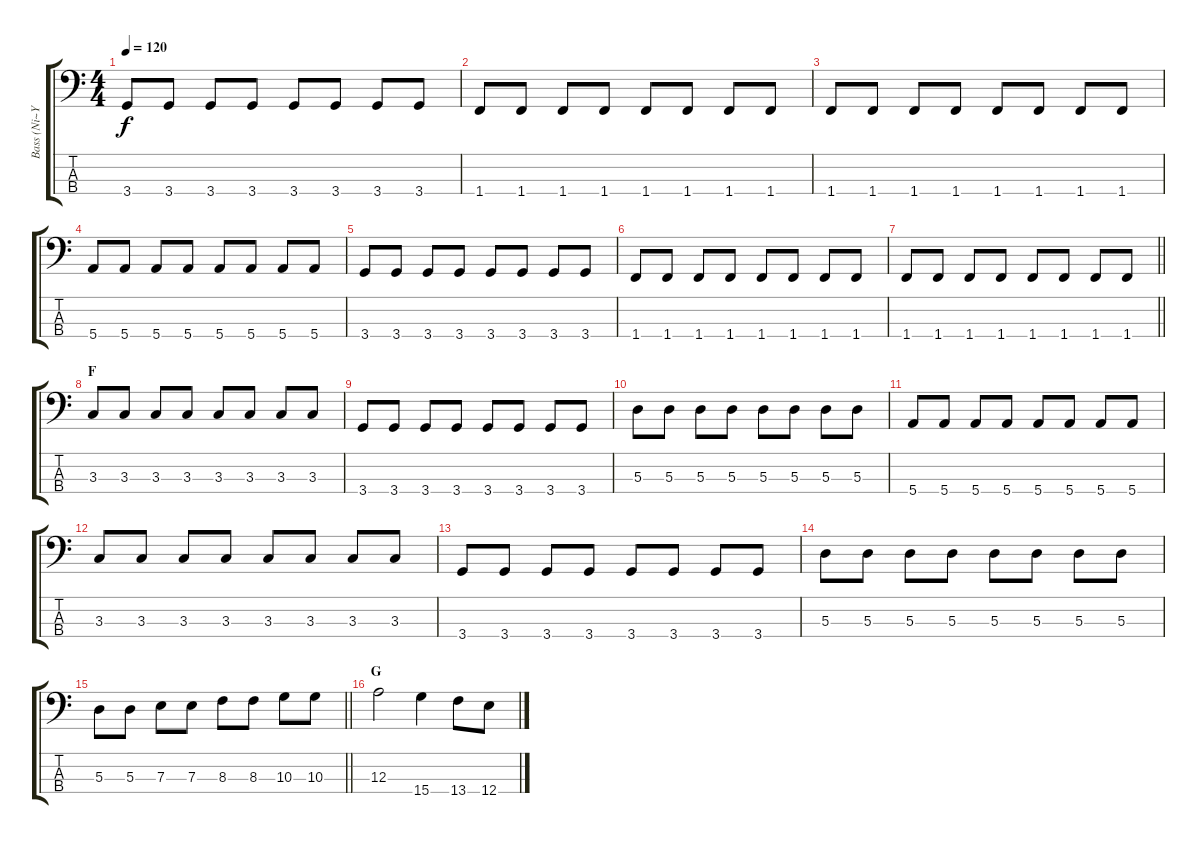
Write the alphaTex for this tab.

\track ("Bass (Ni~Ya)" "Bass (Ni~Y") {instrument electricbassfinger}
\staff {score tabs}
\tuning (G2 D2 A1 E1) {hide}
\ts (4 4)
\tempo 120
\clef f4
\ks c
3.4.8{dy f} 3.4.8 3.4.8 3.4.8 3.4.8 3.4.8 3.4.8 3.4.8 |
1.4.8 1.4.8 1.4.8 1.4.8 1.4.8 1.4.8 1.4.8 1.4.8 |
1.4.8 1.4.8 1.4.8 1.4.8 1.4.8 1.4.8 1.4.8 1.4.8 |
5.4.8 5.4.8 5.4.8 5.4.8 5.4.8 5.4.8 5.4.8 5.4.8 |
3.4.8 3.4.8 3.4.8 3.4.8 3.4.8 3.4.8 3.4.8 3.4.8 |
1.4.8 1.4.8 1.4.8 1.4.8 1.4.8 1.4.8 1.4.8 1.4.8 |
\barLineRight lightlight
1.4.8 1.4.8 1.4.8 1.4.8 1.4.8 1.4.8 1.4.8 1.4.8 |
\section ("" "F")
3.3.8 3.3.8 3.3.8 3.3.8 3.3.8 3.3.8 3.3.8 3.3.8 |
3.4.8 3.4.8 3.4.8 3.4.8 3.4.8 3.4.8 3.4.8 3.4.8 |
5.3.8 5.3.8 5.3.8 5.3.8 5.3.8 5.3.8 5.3.8 5.3.8 |
5.4.8 5.4.8 5.4.8 5.4.8 5.4.8 5.4.8 5.4.8 5.4.8 |
3.3.8 3.3.8 3.3.8 3.3.8 3.3.8 3.3.8 3.3.8 3.3.8 |
3.4.8 3.4.8 3.4.8 3.4.8 3.4.8 3.4.8 3.4.8 3.4.8 |
5.3.8 5.3.8 5.3.8 5.3.8 5.3.8 5.3.8 5.3.8 5.3.8 |
\barLineRight lightlight
5.3.8 5.3.8 7.3.8 7.3.8 8.3.8 8.3.8 10.3.8 10.3.8 |
\section ("" "G")
12.3.2 15.4.4 13.4.8 12.4.8
